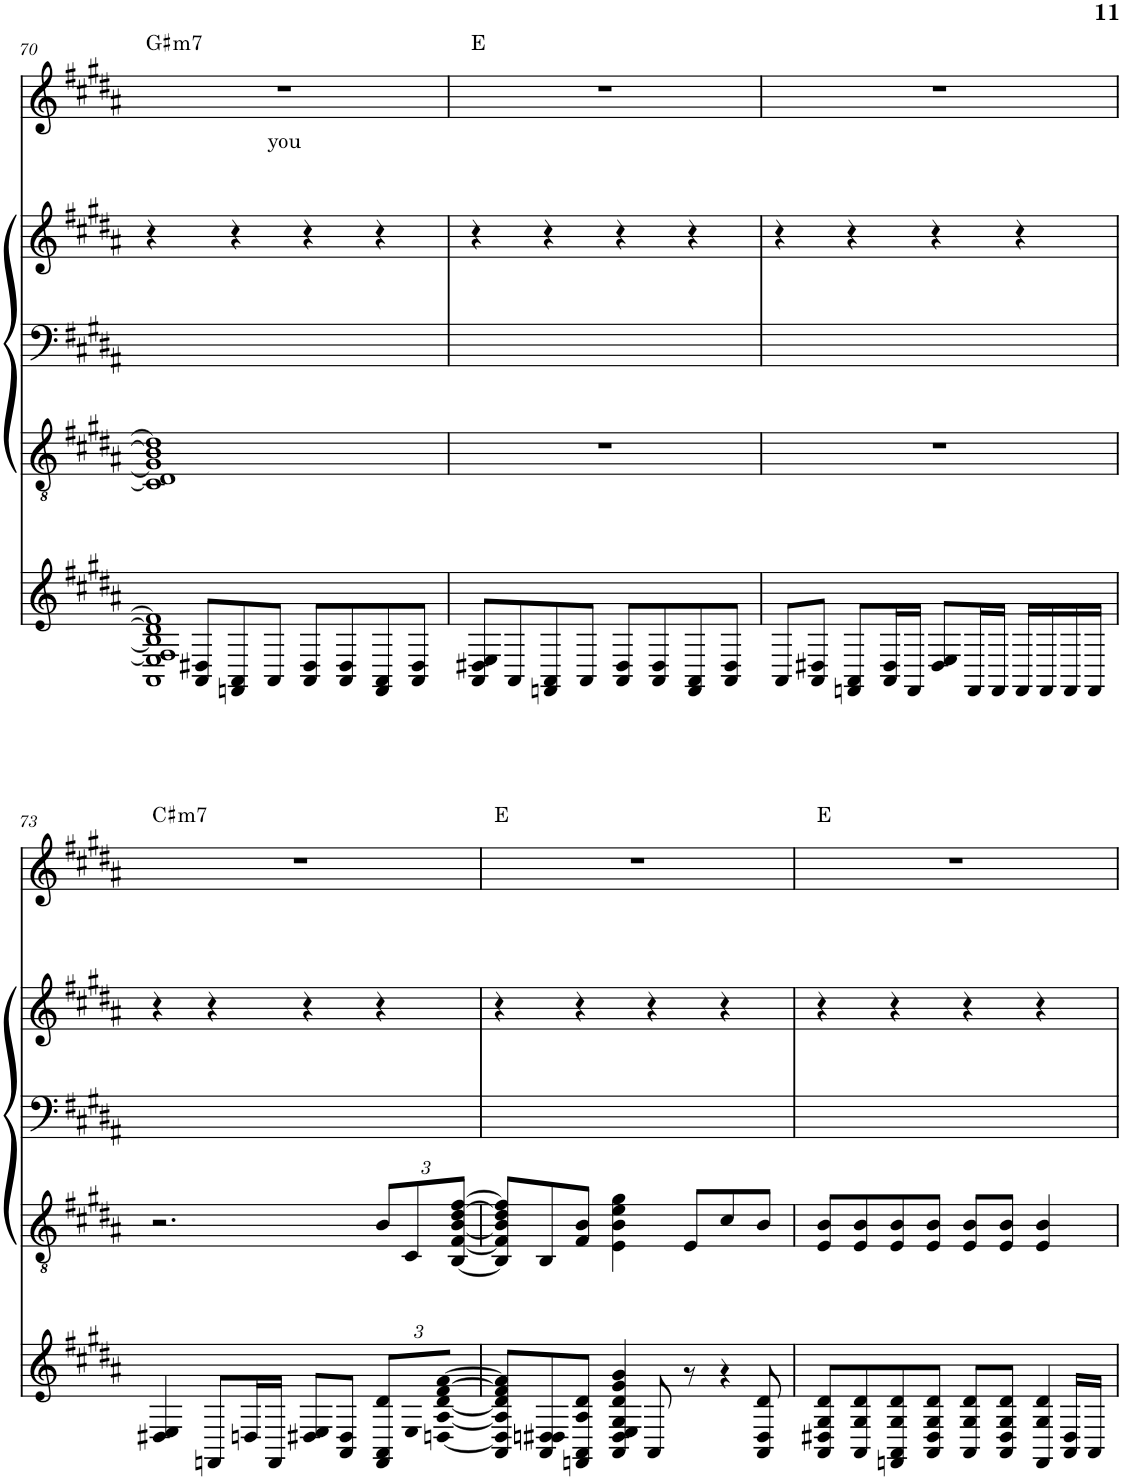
**kern	**kern	**kern	**kern	**kern	**text	**harte
*part4	*part3	*part2	*part2	*part1	*part1	*part1
*staff5	*staff4	*staff3	*staff2	*staff1	*staff1	*
*I"Piano	*I"Piano	*I"Piano	*	*I"Piano	*	*
*I'Pno	*I'Pno	*I'Pno	*	*I'Pno	*	*
!!LO:PB:g=z
*clefG2	*clefGv2	*clefF4	*clefG2	*clefG2	*	*
*k[f#c#g#d#a#]	*k[f#c#g#d#a#]	*k[f#c#g#d#a#]	*k[f#c#g#d#a#]	*k[f#c#g#d#a#]	*	*
*B:	*B:	*B:	*B:	*B:	*	*
*M4/4	*M4/4	*M4/4	*M4/4	*M4/4	*	*
=70	=70	=70	=70	=70	=70	=70
!	!	!	!	!	!LO:LY:b	!LO:H:kt=m7
1FF# 1C# 1D#] 1G#] 1B] 1d#]	1C# 1D#] 1G#] 1B] 1d#]	1ryy	4r	1r	you	G#:min7
.	.	.	4r	.	.	.
.	.	.	4r	.	.	.
.	.	.	4r	.	.	.
8FF#/ 8BB#X/L	2..ryy	2..ryy	2..ryy	2..ryy	.	.
8DDn/ 8FF#/	.	.	.	.	.	.
8FF#/J	.	.	.	.	.	.
8FF#/ 8BB#/L	.	.	.	.	.	.
8FF#/ 8BB#/	.	.	.	.	.	.
8DD/ 8FF#/	.	.	.	.	.	.
8FF#/ 8BB#/J	.	.	.	.	.	.
=71	=71	=71	=71	=71	=71	=71
8FF#/ 8BB#X/ 8C#/L	1r	1ryy	4r	1r	.	E:maj
8FF#/	.	.	.	.	.	.
8DDn/ 8FF#/	.	.	4r	.	.	.
8FF#/J	.	.	.	.	.	.
8FF#/ 8BB#/L	.	.	4r	.	.	.
8FF#/ 8BB#/	.	.	.	.	.	.
8DD/ 8FF#/	.	.	4r	.	.	.
8FF#/ 8BB#/J	.	.	.	.	.	.
=72	=72	=72	=72	=72	=72	=72
8FF#/L	1r	1ryy	4r	1r	.	.
8FF#/ 8BB#X/J	.	.	.	.	.	.
8DDn/ 8FF#/L	.	.	4r	.	.	.
16FF#/ 16BB#/L	.	.	.	.	.	.
16DD/JJ	.	.	.	.	.	.
8BB#/ 8C#/L	.	.	4r	.	.	.
16DD/L	.	.	.	.	.	.
16DD/JJ	.	.	.	.	.	.
16DD/LL	.	.	4r	.	.	.
16DD/	.	.	.	.	.	.
16DD/	.	.	.	.	.	.
16DD/JJ	.	.	.	.	.	.
!!LO:LB:g=z
=73	=73	=73	=73	=73	=73	=73
!	!	!	!	!	!	!LO:H:kt=m7
4BB#X/ 4C#/	2.r	1ryy	4r	1r	.	C#:min7
8DDn/L	.	.	4r	.	.	.
16BBn/L	.	.	.	.	.	.
16DD/JJ	.	.	.	.	.	.
8BB#X/ 8C#/L	.	.	4r	.	.	.
8FF#/ 8BB#/J	.	.	.	.	.	.
*Xbrackettup	*Xbrackettup	*	*	*	*	*
12DD/ 12FF#/ 12B/L	12B/L	.	4r	.	.	.
12C#	12C#/	.	.	.	.	.
[12BBn [12F# [12B [12d# [12f#J	[12BB/ [12F#/ [12B/ [12d#/ [12f#/J	.	.	.	.	.
=74	=74	=74	=74	=74	=74	=74
8FF#/ 8BB/] 8F#/] 8B/] 8d#/] 8f#/]L	8BB/] 8F#/] 8B/] 8d#/] 8f#/]L	1ryy	4r	1r	.	E:maj
8FF#/ 8BBn/ 8BB#X/	8BB/	.	.	.	.	.
8DDn/ 8FF#/ 8F#/ 8B/J	8F#/ 8B/J	.	4r	.	.	.
4FF#/ 4BB#/ 4C#/ 4E/ 4B/ 4e/ 4g#/	4E\ 4B\ 4e\ 4g#\	.	.	.	.	.
.	.	.	4r	.	.	.
8FF#/	8E/L	.	.	.	.	.
8r	8c#/	.	4r	.	.	.
4r	8B/J	.	.	.	.	.
.	4ryy	4ryy	4ryy	4ryy	.	.
8FF#/ 8BB#/ 8B/	.	.	.	.	.	.
=75	=75	=75	=75	=75	=75	=75
8FF#/ 8BB#X/ 8E/ 8B/L	8E/ 8B/L	1ryy	4r	1r	.	E:maj
8FF#/ 8E/ 8B/	8E/ 8B/	.	.	.	.	.
8DDn/ 8FF#/ 8E/ 8B/	8E/ 8B/	.	4r	.	.	.
8FF#/ 8BB#/ 8E/ 8B/J	8E/ 8B/J	.	.	.	.	.
8FF#/ 8E/ 8B/L	8E/ 8B/L	.	4r	.	.	.
8FF#/ 8BB#/ 8E/ 8B/J	8E/ 8B/J	.	.	.	.	.
4DD/ 4E/ 4B/	4E/ 4B/	.	4r	.	.	.
16FF#/ 16BB#/LL	8ryy	8ryy	8ryy	8ryy	.	.
16FF#/JJ	.	.	.	.	.	.
=	=	=	=	=	=	=
*-	*-	*-	*-	*-	*-	*-
